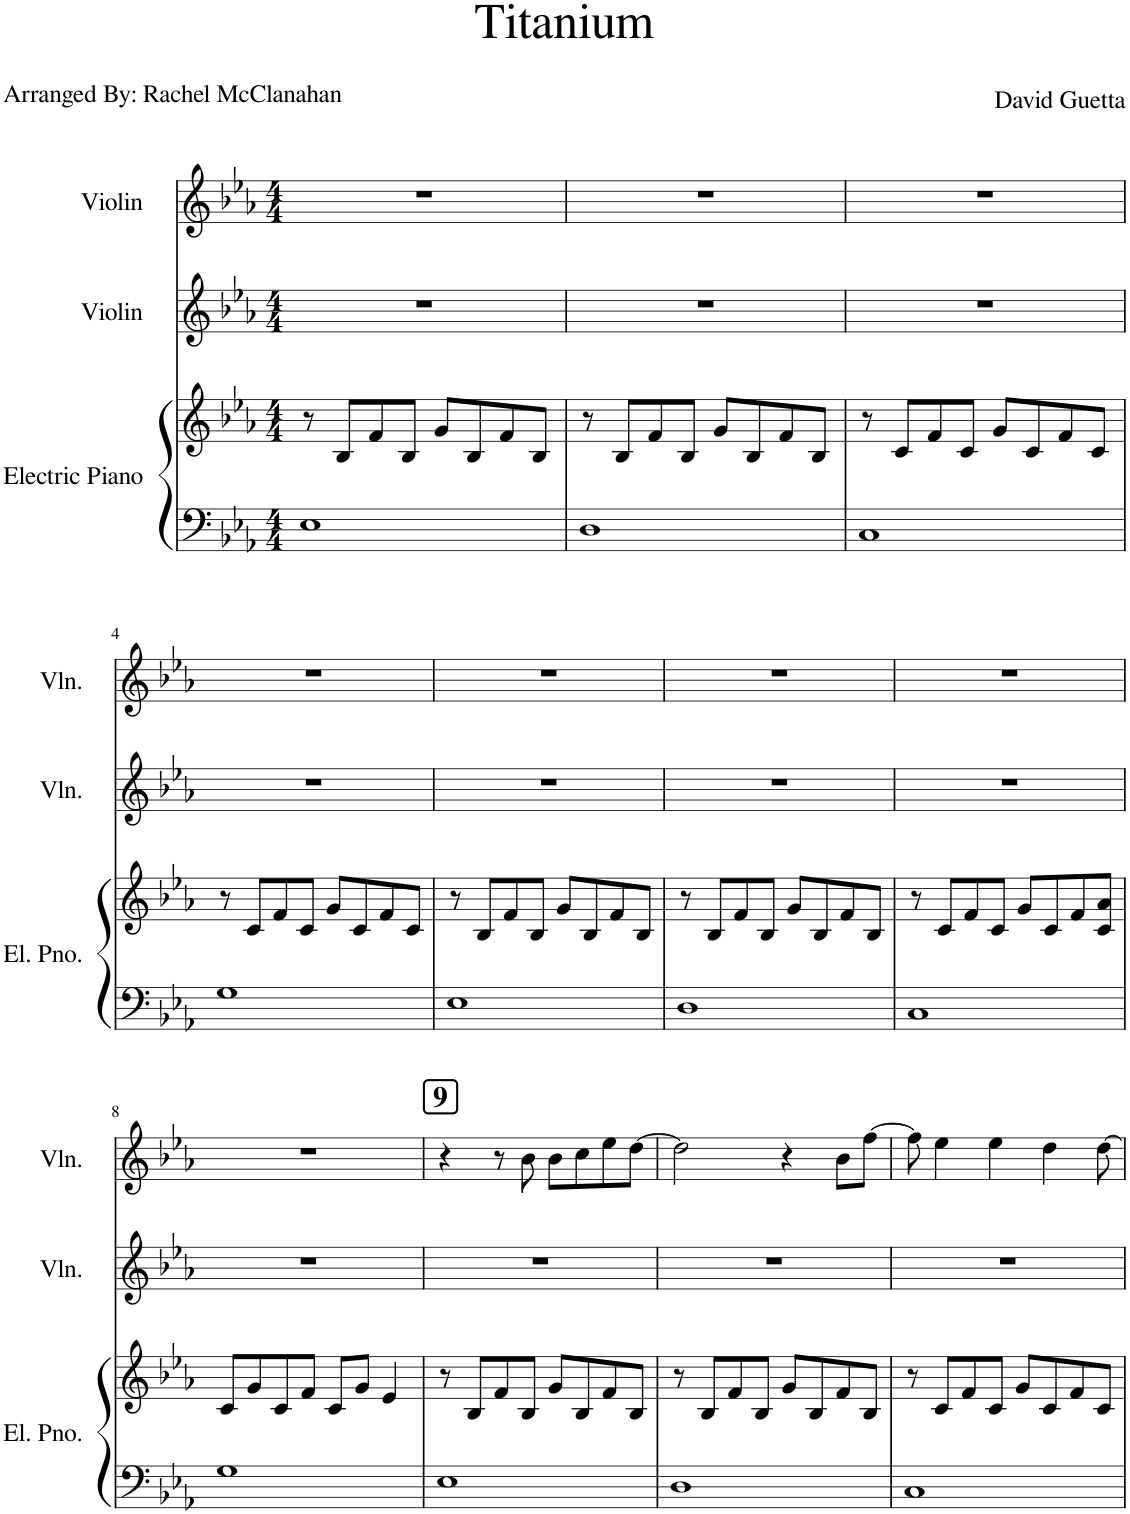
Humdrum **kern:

**kern	**kern	**kern	**kern
*part3	*part3	*part2	*part1
*staff4	*staff3	*staff2	*staff1
*I"Electric Piano	*	*I"Violin	*I"Violin
*I'El. Pno.	*	*I'Vln.	*I'Vln.
*clefF4	*clefG2	*clefG2	*clefG2
*k[b-e-a-]	*k[b-e-a-]	*k[b-e-a-]	*k[b-e-a-]
*M4/4	*M4/4	*M4/4	*M4/4
=1	=1	=1	=1
1E-	8r	1r	1r
.	8B-/L	.	.
.	8f/	.	.
.	8B-/J	.	.
.	8g/L	.	.
.	8B-/	.	.
.	8f/	.	.
.	8B-/J	.	.
=2	=2	=2	=2
1D	8r	1r	1r
.	8B-/L	.	.
.	8f/	.	.
.	8B-/J	.	.
.	8g/L	.	.
.	8B-/	.	.
.	8f/	.	.
.	8B-/J	.	.
=3	=3	=3	=3
1C	8r	1r	1r
.	8c/L	.	.
.	8f/	.	.
.	8c/J	.	.
.	8g/L	.	.
.	8c/	.	.
.	8f/	.	.
.	8c/J	.	.
!!LO:LB:g=z
=4	=4	=4	=4
1G	8r	1r	1r
.	8c/L	.	.
.	8f/	.	.
.	8c/J	.	.
.	8g/L	.	.
.	8c/	.	.
.	8f/	.	.
.	8c/J	.	.
=5	=5	=5	=5
1E-	8r	1r	1r
.	8B-/L	.	.
.	8f/	.	.
.	8B-/J	.	.
.	8g/L	.	.
.	8B-/	.	.
.	8f/	.	.
.	8B-/J	.	.
=6	=6	=6	=6
1D	8r	1r	1r
.	8B-/L	.	.
.	8f/	.	.
.	8B-/J	.	.
.	8g/L	.	.
.	8B-/	.	.
.	8f/	.	.
.	8B-/J	.	.
=7	=7	=7	=7
1C	8r	1r	1r
.	8c/L	.	.
.	8f/	.	.
.	8c/J	.	.
.	8g/L	.	.
.	8c/	.	.
.	8f/	.	.
.	8c/ 8a-/J	.	.
!!LO:LB:g=z
=8	=8	=8	=8
1G	8c/L	1r	1r
.	8g/	.	.
.	8c/	.	.
.	8f/J	.	.
.	8c/L	.	.
.	8g/J	.	.
.	4e-/	.	.
=9	=9	=9	=9
!	!	!	!LO:TX:a:B:t=9
1E-	8r	1r	4r
.	8B-/L	.	.
.	8f/	.	8r
.	8B-/J	.	8b-\
.	8g/L	.	8b-\L
.	8B-/	.	8cc\
.	8f/	.	8ee-\
.	8B-/J	.	[8dd\J
=10	=10	=10	=10
1D	8r	1r	2dd\]
.	8B-/L	.	.
.	8f/	.	.
.	8B-/J	.	.
.	8g/L	.	4r
.	8B-/	.	.
.	8f/	.	8b-\L
.	8B-/J	.	[8ff\J
=11	=11	=11	=11
1C	8r	1r	8ff\]
.	8c/L	.	4ee-\
.	8f/	.	.
.	8c/J	.	4ee-\
.	8g/L	.	.
.	8c/	.	4dd\
.	8f/	.	.
.	8c/J	.	[8dd\
=	=	=	=
*-	*-	*-	*-
